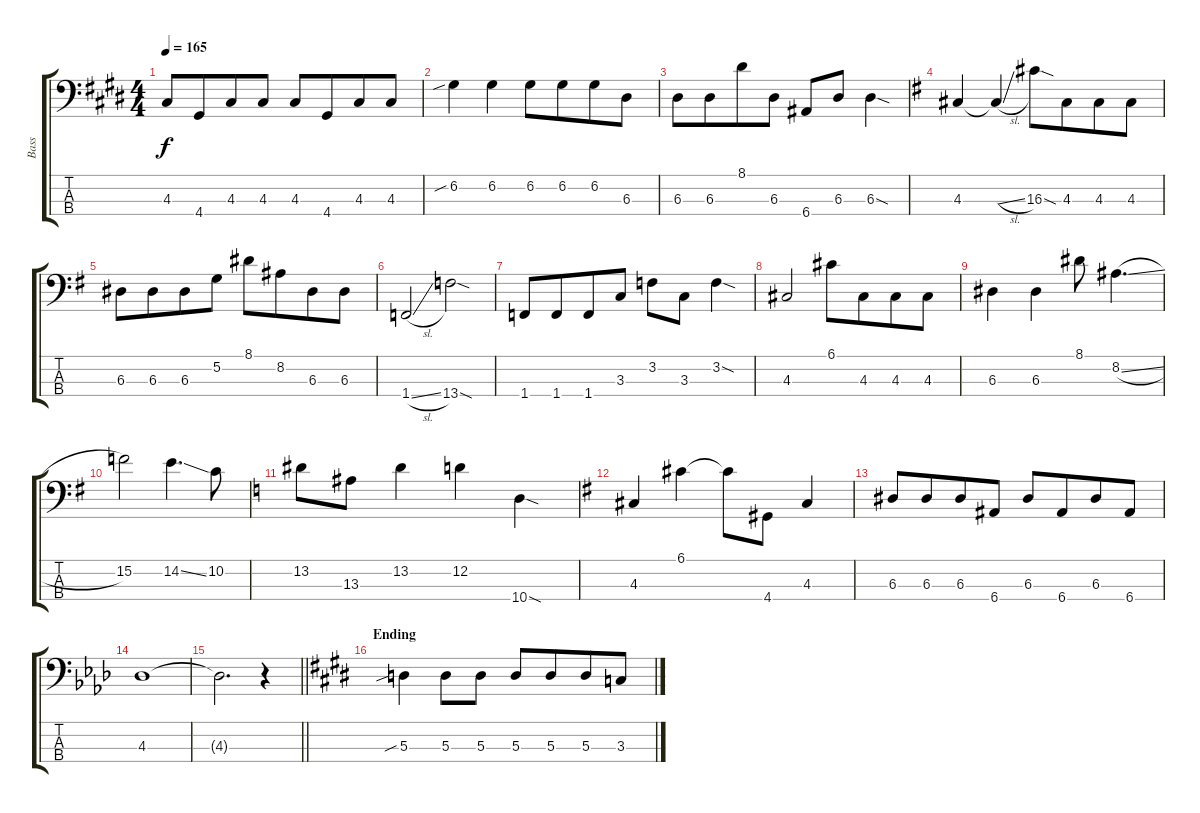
\track ("Bass" "Bass") {instrument electricbassfinger}
\staff {score tabs}
\tuning (G2 D2 A1 E1) {hide}
\ts (4 4)
\tempo 165
\clef f4
\ks e
4.3.8{dy f} 4.4.8{beam merge} 4.3.8 4.3.8 4.3.8{beam Up} 4.4.8{beam Up beam merge} 4.3.8{beam Up} 4.3.8{beam Up} |
6.2{sib}.4 6.2.4 6.2.8 6.2.8{beam merge} 6.2.8 6.3.8 |
6.3.8 6.3.8{beam merge} 8.1.8 6.3.8 6.4.8{beam Up} 6.3.8{beam Up} 6.3{sod}.4 |
\ks g
4.3.4 4.3{sl t}.4 16.3{sod}.8 4.3.8{beam merge} 4.3.8 4.3.8 |
6.3.8 6.3.8{beam merge} 6.3.8 5.2.8 8.1.8 8.2.8{beam merge} 6.3.8 6.3.8 |
1.4{sl}.2 13.4{sod}.2 |
1.4.8 1.4.8{beam merge} 1.4.8 3.3.8 3.2.8 3.3.8 3.2{sod}.4 |
4.3.2 6.1.8 4.3.8{beam merge} 4.3.8 4.3.8 |
6.3.4 6.3.4 8.1.8 8.2{sl}.4{d} |
15.2.2 14.2{ss}.4{d} 10.2.8 |
\ks c
13.2.8 13.3.8 13.2.4 12.2.4 10.4{sod}.4 |
\ks g
4.3.4 6.1.4 6.1{t}.8 4.4.8 4.3.4 |
6.3.8{beam Up} 6.3.8{beam Up beam merge} 6.3.8{beam Up} 6.4.8{beam Up} 6.3.8{beam Up} 6.4.8{beam Up beam merge} 6.3.8{beam Up} 6.4.8{beam Up} |
\ks ab
4.3.1 |
\barLineRight lightlight
4.3{t}.2{d} r.4 |
\section ("" "Ending")
\ks e
5.3{sib}.4 5.3.8 5.3.8 5.3.8 5.3.8{beam merge} 5.3.8 3.3.8
